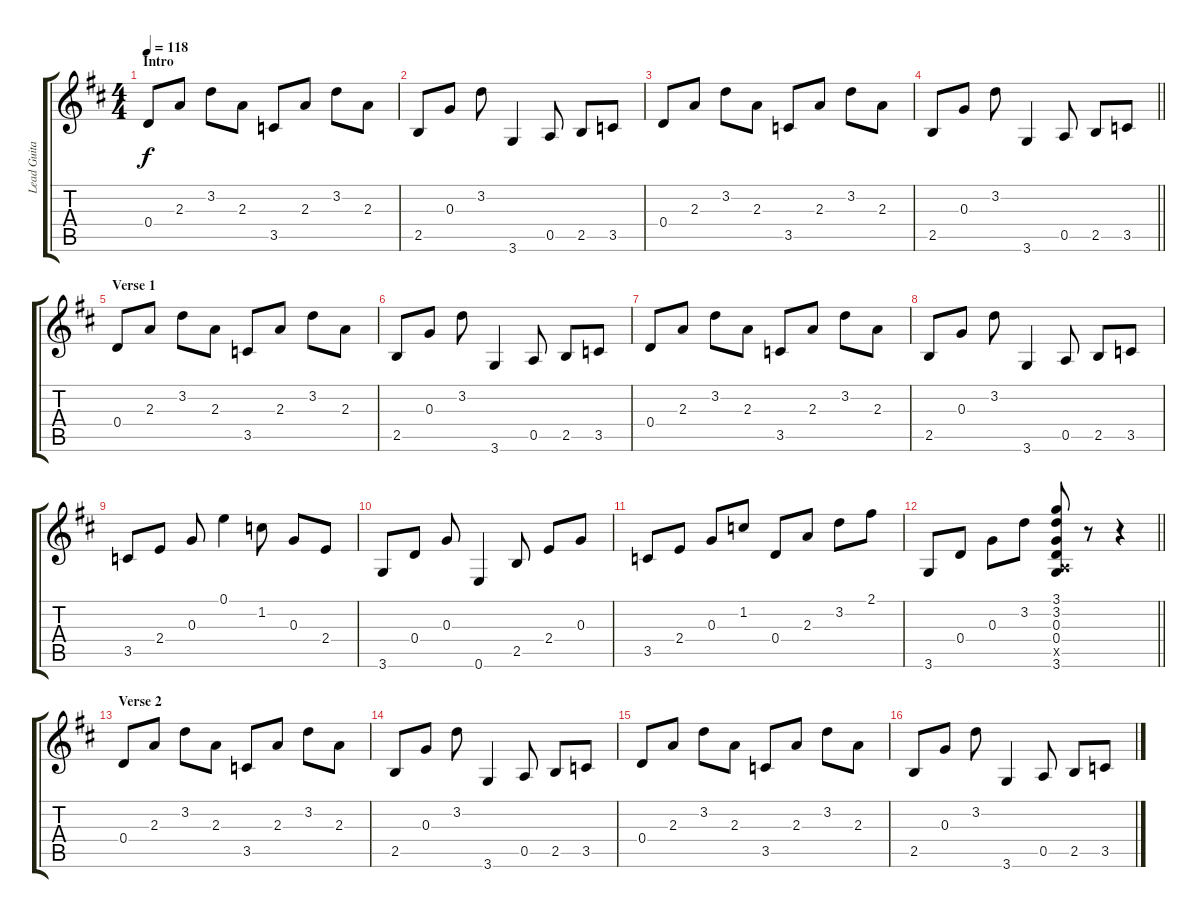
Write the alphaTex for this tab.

\track ("Lead Guitar" "Lead Guita") {instrument electricguitarclean}
\staff {score tabs}
\tuning (E4 B3 G3 D3 A2 E2) {hide}
\ts (4 4)
\section ("" "Intro")
\tempo 118
\clef g2
\ks d
0.4.8{dy f instrument electricguitarclean} 2.3.8 3.2.8 2.3.8 3.5.8 2.3.8 3.2.8 2.3.8 |
2.5.8 0.3.8 3.2.8 3.6.4 0.5.8 2.5.8 3.5.8 |
0.4.8 2.3.8 3.2.8 2.3.8 3.5.8 2.3.8 3.2.8 2.3.8 |
\barLineRight lightlight
2.5.8 0.3.8 3.2.8 3.6.4 0.5.8 2.5.8 3.5.8 |
\section ("" "Verse 1")
0.4.8 2.3.8 3.2.8 2.3.8 3.5.8 2.3.8 3.2.8 2.3.8 |
2.5.8 0.3.8 3.2.8 3.6.4 0.5.8 2.5.8 3.5.8 |
0.4.8 2.3.8 3.2.8 2.3.8 3.5.8 2.3.8 3.2.8 2.3.8 |
2.5.8 0.3.8 3.2.8 3.6.4 0.5.8 2.5.8 3.5.8 |
3.5.8 2.4.8 0.3.8 0.1.4 1.2.8 0.3.8 2.4.8 |
3.6.8 0.4.8 0.3.8 0.6.4 2.5.8 2.4.8 0.3.8 |
3.5.8 2.4.8 0.3.8 1.2.8 0.4.8 2.3.8 3.2.8 2.1.8 |
\barLineRight lightlight
3.6.8 0.4.8 0.3.8 3.2.8 (3.1 3.2 0.3 0.4 0.5{x} 3.6).8 r.8 r.4 |
\section ("" "Verse 2")
0.4.8 2.3.8 3.2.8 2.3.8 3.5.8 2.3.8 3.2.8 2.3.8 |
2.5.8 0.3.8 3.2.8 3.6.4 0.5.8 2.5.8 3.5.8 |
0.4.8 2.3.8 3.2.8 2.3.8 3.5.8 2.3.8 3.2.8 2.3.8 |
2.5.8 0.3.8 3.2.8 3.6.4 0.5.8 2.5.8 3.5.8
